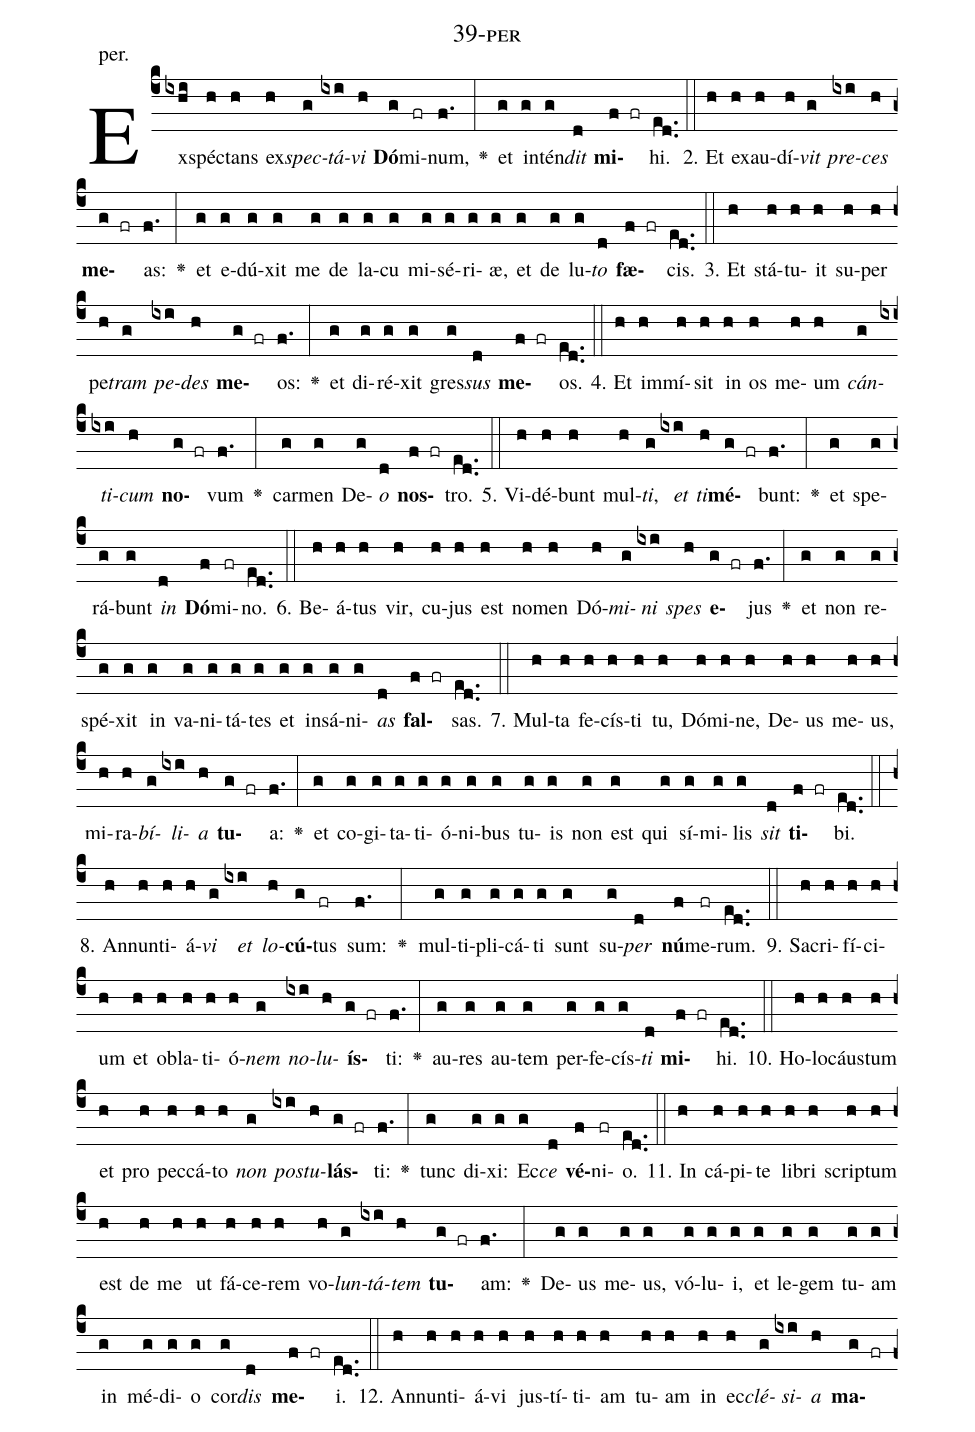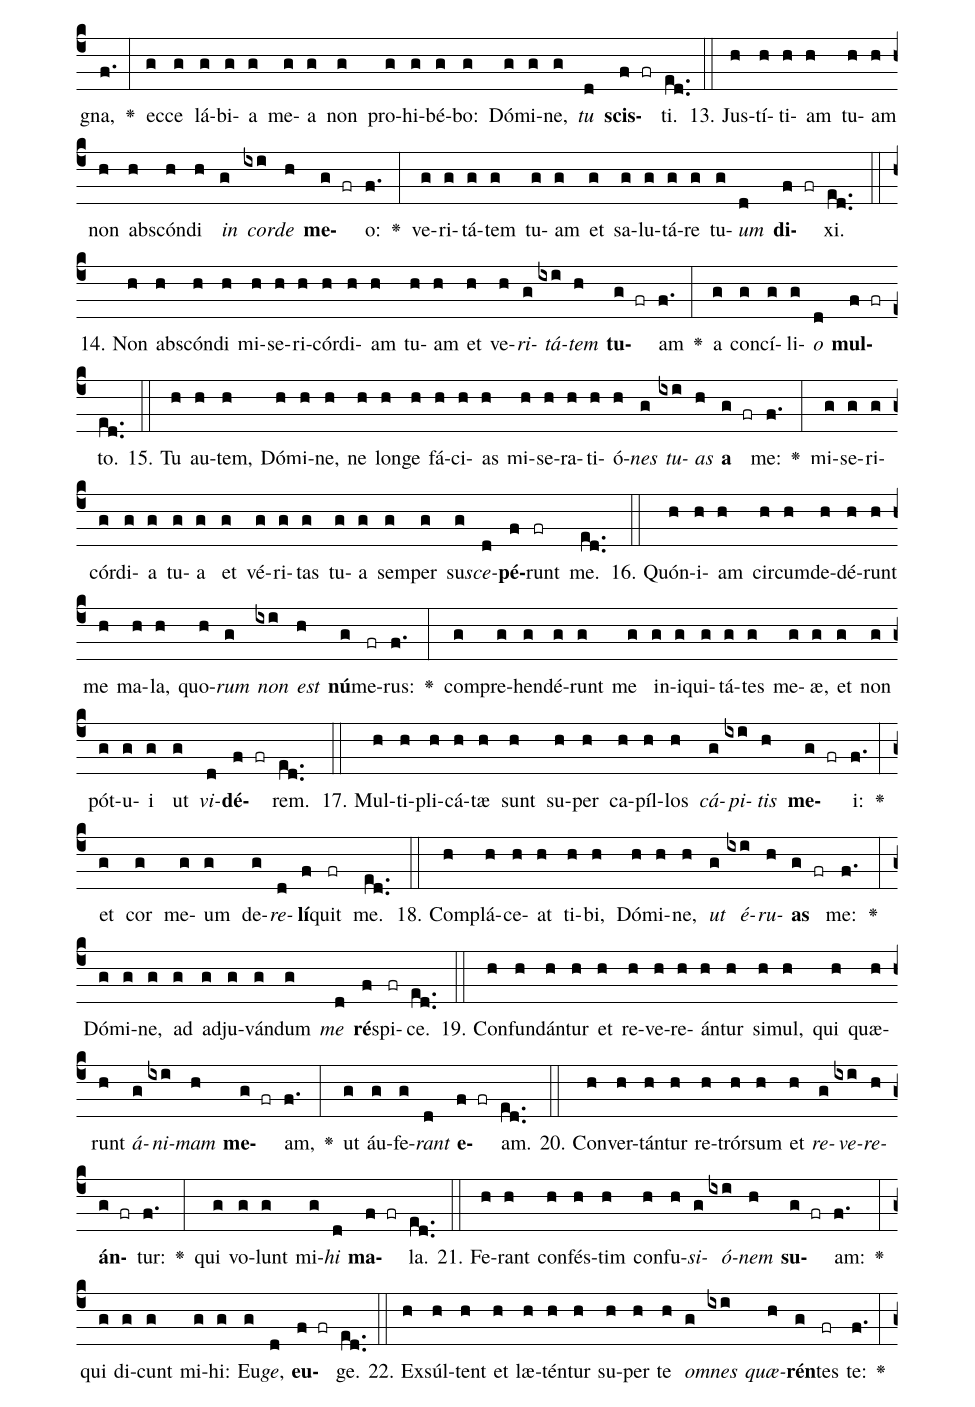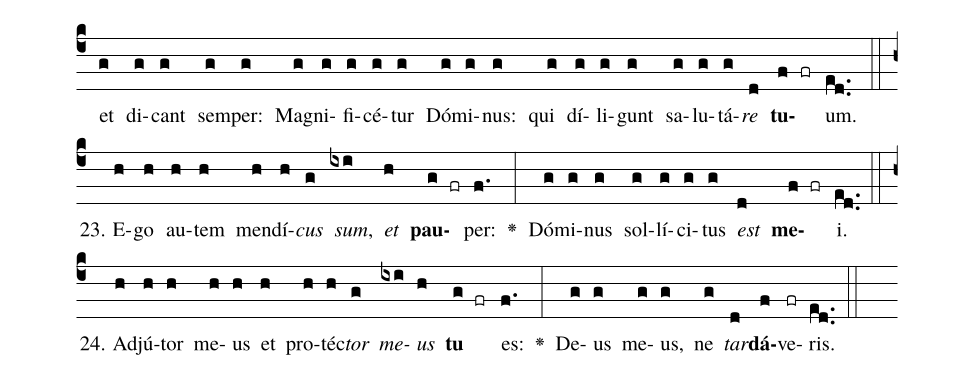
name: 39-per;
annotation: per.;
%%
(c4)Ex(ixhi)spéc(h)tans(h) ex(h)<i>spec</i>(g)<i>tá</i>(ixi)<i>vi</i>(h) <b>Dó</b>(g)mi(fr)num,(f.) <v>\greheightstar</v>(:) et(g) in(g)tén(g)<i>dit</i>(d) <b>mi</b>(f fr)hi.(ed..) (::)
2. Et(h) ex(h)au(h)dí(h)<i>vit</i>(g) <i>pre</i>(ixi)<i>ces</i>(h) <b>me</b>(g fr)as:(f.) <v>\greheightstar</v>(:) et(g) e(g)dú(g)xit(g) me(g) de(g) la(g)cu(g) mi(g)sé(g)ri(g)æ,(g) et(g) de(g) lu(g)<i>to</i>(d) <b>fæ</b>(f fr)cis.(ed..) (::)
3. Et(h) stá(h)tu(h)it(h) su(h)per(h) pe(h)<i>tram</i>(g) <i>pe</i>(ixi)<i>des</i>(h) <b>me</b>(g fr)os:(f.) <v>\greheightstar</v>(:) et(g) di(g)ré(g)xit(g) gres(g)<i>sus</i>(d) <b>me</b>(f fr)os.(ed..) (::)
4. Et(h) im(h)mí(h)sit(h) in(h) os(h) me(h)um(h) <i>cán</i>(g)<i>ti</i>(ixi)<i>cum</i>(h) <b>no</b>(g fr)vum(f.) <v>\greheightstar</v>(:) car(g)men(g) De(g)<i>o</i>(d) <b>nos</b>(f fr)tro.(ed..) (::)
5. Vi(h)dé(h)bunt(h) mul(h)<i>ti</i>,(g) <i>et</i>(ixi) <i>ti</i>(h)<b>mé</b>(g fr)bunt:(f.) <v>\greheightstar</v>(:) et(g) spe(g)rá(g)bunt(g) <i>in</i>(d) <b>Dó</b>(f)mi(fr)no.(ed..) (::)
6. Be(h)á(h)tus(h) vir,(h) cu(h)jus(h) est(h) no(h)men(h) Dó(h)<i>mi</i>(g)<i>ni</i>(ixi) <i>spes</i>(h) <b>e</b>(g fr)jus(f.) <v>\greheightstar</v>(:) et(g) non(g) re(g)spé(g)xit(g) in(g) va(g)ni(g)tá(g)tes(g) et(g) in(g)sá(g)ni(g)<i>as</i>(d) <b>fal</b>(f fr)sas.(ed..) (::)
7. Mul(h)ta(h) fe(h)cís(h)ti(h) tu,(h) Dó(h)mi(h)ne,(h) De(h)us(h) me(h)us,(h) mi(h)ra(h)<i>bí</i>(g)<i>li</i>(ixi)<i>a</i>(h) <b>tu</b>(g fr)a:(f.) <v>\greheightstar</v>(:) et(g) co(g)gi(g)ta(g)ti(g)ó(g)ni(g)bus(g) tu(g)is(g) non(g) est(g) qui(g) sí(g)mi(g)lis(g) <i>sit</i>(d) <b>ti</b>(f fr)bi.(ed..) (::)
8. An(h)nun(h)ti(h)á(h)<i>vi</i>(g) <i>et</i>(ixi) <i>lo</i>(h)<b>cú</b>(g)tus(fr) sum:(f.) <v>\greheightstar</v>(:) mul(g)ti(g)pli(g)cá(g)ti(g) sunt(g) su(g)<i>per</i>(d) <b>nú</b>(f)me(fr)rum.(ed..) (::)
9. Sa(h)cri(h)fí(h)ci(h)um(h) et(h) ob(h)la(h)ti(h)ó(h)<i>nem</i>(g) <i>no</i>(ixi)<i>lu</i>(h)<b>ís</b>(g fr)ti:(f.) <v>\greheightstar</v>(:) au(g)res(g) au(g)tem(g) per(g)fe(g)cís(g)<i>ti</i>(d) <b>mi</b>(f fr)hi.(ed..) (::)
10. Ho(h)lo(h)cáus(h)tum(h) et(h) pro(h) pec(h)cá(h)to(h) <i>non</i>(g) <i>pos</i>(ixi)<i>tu</i>(h)<b>lás</b>(g fr)ti:(f.) <v>\greheightstar</v>(:) tunc(g) di(g)xi:(g) Ec(g)<i>ce</i>(d) <b>vé</b>(f)ni(fr)o.(ed..) (::)
11. In(h) cá(h)pi(h)te(h) li(h)bri(h) scrip(h)tum(h) est(h) de(h) me(h) ut(h) fá(h)ce(h)rem(h) vo(h)<i>lun</i>(g)<i>tá</i>(ixi)<i>tem</i>(h) <b>tu</b>(g fr)am:(f.) <v>\greheightstar</v>(:) De(g)us(g) me(g)us,(g) vó(g)lu(g)i,(g) et(g) le(g)gem(g) tu(g)am(g) in(g) mé(g)di(g)o(g) cor(g)<i>dis</i>(d) <b>me</b>(f fr)i.(ed..) (::)
12. An(h)nun(h)ti(h)á(h)vi(h) jus(h)tí(h)ti(h)am(h) tu(h)am(h) in(h) ec(h)<i>clé</i>(g)<i>si</i>(ixi)<i>a</i>(h) <b>ma</b>(g fr)gna,(f.) <v>\greheightstar</v>(:) ec(g)ce(g) lá(g)bi(g)a(g) me(g)a(g) non(g) pro(g)hi(g)bé(g)bo:(g) Dó(g)mi(g)ne,(g) <i>tu</i>(d) <b>scis</b>(f fr)ti.(ed..) (::)
13. Jus(h)tí(h)ti(h)am(h) tu(h)am(h) non(h) abs(h)cón(h)di(h) <i>in</i>(g) <i>cor</i>(ixi)<i>de</i>(h) <b>me</b>(g fr)o:(f.) <v>\greheightstar</v>(:) ve(g)ri(g)tá(g)tem(g) tu(g)am(g) et(g) sa(g)lu(g)tá(g)re(g) tu(g)<i>um</i>(d) <b>di</b>(f fr)xi.(ed..) (::)
14. Non(h) abs(h)cón(h)di(h) mi(h)se(h)ri(h)cór(h)di(h)am(h) tu(h)am(h) et(h) ve(h)<i>ri</i>(g)<i>tá</i>(ixi)<i>tem</i>(h) <b>tu</b>(g fr)am(f.) <v>\greheightstar</v>(:) a(g) con(g)cí(g)li(g)<i>o</i>(d) <b>mul</b>(f fr)to.(ed..) (::)
15. Tu(h) au(h)tem,(h) Dó(h)mi(h)ne,(h) ne(h) lon(h)ge(h) fá(h)ci(h)as(h) mi(h)se(h)ra(h)ti(h)ó(h)<i>nes</i>(g) <i>tu</i>(ixi)<i>as</i>(h) <b>a</b>(g fr) me:(f.) <v>\greheightstar</v>(:) mi(g)se(g)ri(g)cór(g)di(g)a(g) tu(g)a(g) et(g) vé(g)ri(g)tas(g) tu(g)a(g) sem(g)per(g) su(g)<i>sce</i>(d)<b>pé</b>(f)runt(fr) me.(ed..) (::)
16. Quón(h)i(h)am(h) cir(h)cum(h)de(h)dé(h)runt(h) me(h) ma(h)la,(h) quo(h)<i>rum</i>(g) <i>non</i>(ixi) <i>est</i>(h) <b>nú</b>(g)me(fr)rus:(f.) <v>\greheightstar</v>(:) com(g)pre(g)hen(g)dé(g)runt(g) me(g) in(g)i(g)qui(g)tá(g)tes(g) me(g)æ,(g) et(g) non(g) pót(g)u(g)i(g) ut(g) <i>vi</i>(d)<b>dé</b>(f fr)rem.(ed..) (::)
17. Mul(h)ti(h)pli(h)cá(h)tæ(h) sunt(h) su(h)per(h) ca(h)píl(h)los(h) <i>cá</i>(g)<i>pi</i>(ixi)<i>tis</i>(h) <b>me</b>(g fr)i:(f.) <v>\greheightstar</v>(:) et(g) cor(g) me(g)um(g) de(g)<i>re</i>(d)<b>lí</b>(f)quit(fr) me.(ed..) (::)
18. Com(h)plá(h)ce(h)at(h) ti(h)bi,(h) Dó(h)mi(h)ne,(h) <i>ut</i>(g) <i>é</i>(ixi)<i>ru</i>(h)<b>as</b>(g fr) me:(f.) <v>\greheightstar</v>(:) Dó(g)mi(g)ne,(g) ad(g) ad(g)ju(g)ván(g)dum(g) <i>me</i>(d) <b>ré</b>(f)spi(fr)ce.(ed..) (::)
19. Con(h)fun(h)dán(h)tur(h) et(h) re(h)ve(h)re(h)án(h)tur(h) si(h)mul,(h) qui(h) quæ(h)runt(h) <i>á</i>(g)<i>ni</i>(ixi)<i>mam</i>(h) <b>me</b>(g fr)am,(f.) <v>\greheightstar</v>(:) ut(g) áu(g)fe(g)<i>rant</i>(d) <b>e</b>(f fr)am.(ed..) (::)
20. Con(h)ver(h)tán(h)tur(h) re(h)trór(h)sum(h) et(h) <i>re</i>(g)<i>ve</i>(ixi)<i>re</i>(h)<b>án</b>(g fr)tur:(f.) <v>\greheightstar</v>(:) qui(g) vo(g)lunt(g) mi(g)<i>hi</i>(d) <b>ma</b>(f fr)la.(ed..) (::)
21. Fe(h)rant(h) con(h)fés(h)tim(h) con(h)fu(h)<i>si</i>(g)<i>ó</i>(ixi)<i>nem</i>(h) <b>su</b>(g fr)am:(f.) <v>\greheightstar</v>(:) qui(g) di(g)cunt(g) mi(g)hi:(g) Eu(g)<i>ge</i>,(d) <b>eu</b>(f fr)ge.(ed..) (::)
22. Ex(h)súl(h)tent(h) et(h) læ(h)tén(h)tur(h) su(h)per(h) te(h) <i>om</i>(g)<i>nes</i>(ixi) <i>quæ</i>(h)<b>rén</b>(g)tes(fr) te:(f.) <v>\greheightstar</v>(:) et(g) di(g)cant(g) sem(g)per:(g) Ma(g)gni(g)fi(g)cé(g)tur(g) Dó(g)mi(g)nus:(g) qui(g) dí(g)li(g)gunt(g) sa(g)lu(g)tá(g)<i>re</i>(d) <b>tu</b>(f fr)um.(ed..) (::)
23. E(h)go(h) au(h)tem(h) men(h)dí(h)<i>cus</i>(g) <i>sum</i>,(ixi) <i>et</i>(h) <b>pau</b>(g fr)per:(f.) <v>\greheightstar</v>(:) Dó(g)mi(g)nus(g) sol(g)lí(g)ci(g)tus(g) <i>est</i>(d) <b>me</b>(f fr)i.(ed..) (::)
24. Ad(h)jú(h)tor(h) me(h)us(h) et(h) pro(h)téc(h)<i>tor</i>(g) <i>me</i>(ixi)<i>us</i>(h) <b>tu</b>(g fr) es:(f.) <v>\greheightstar</v>(:) De(g)us(g) me(g)us,(g) ne(g) <i>tar</i>(d)<b>dá</b>(f)ve(fr)ris.(ed..) (::)
